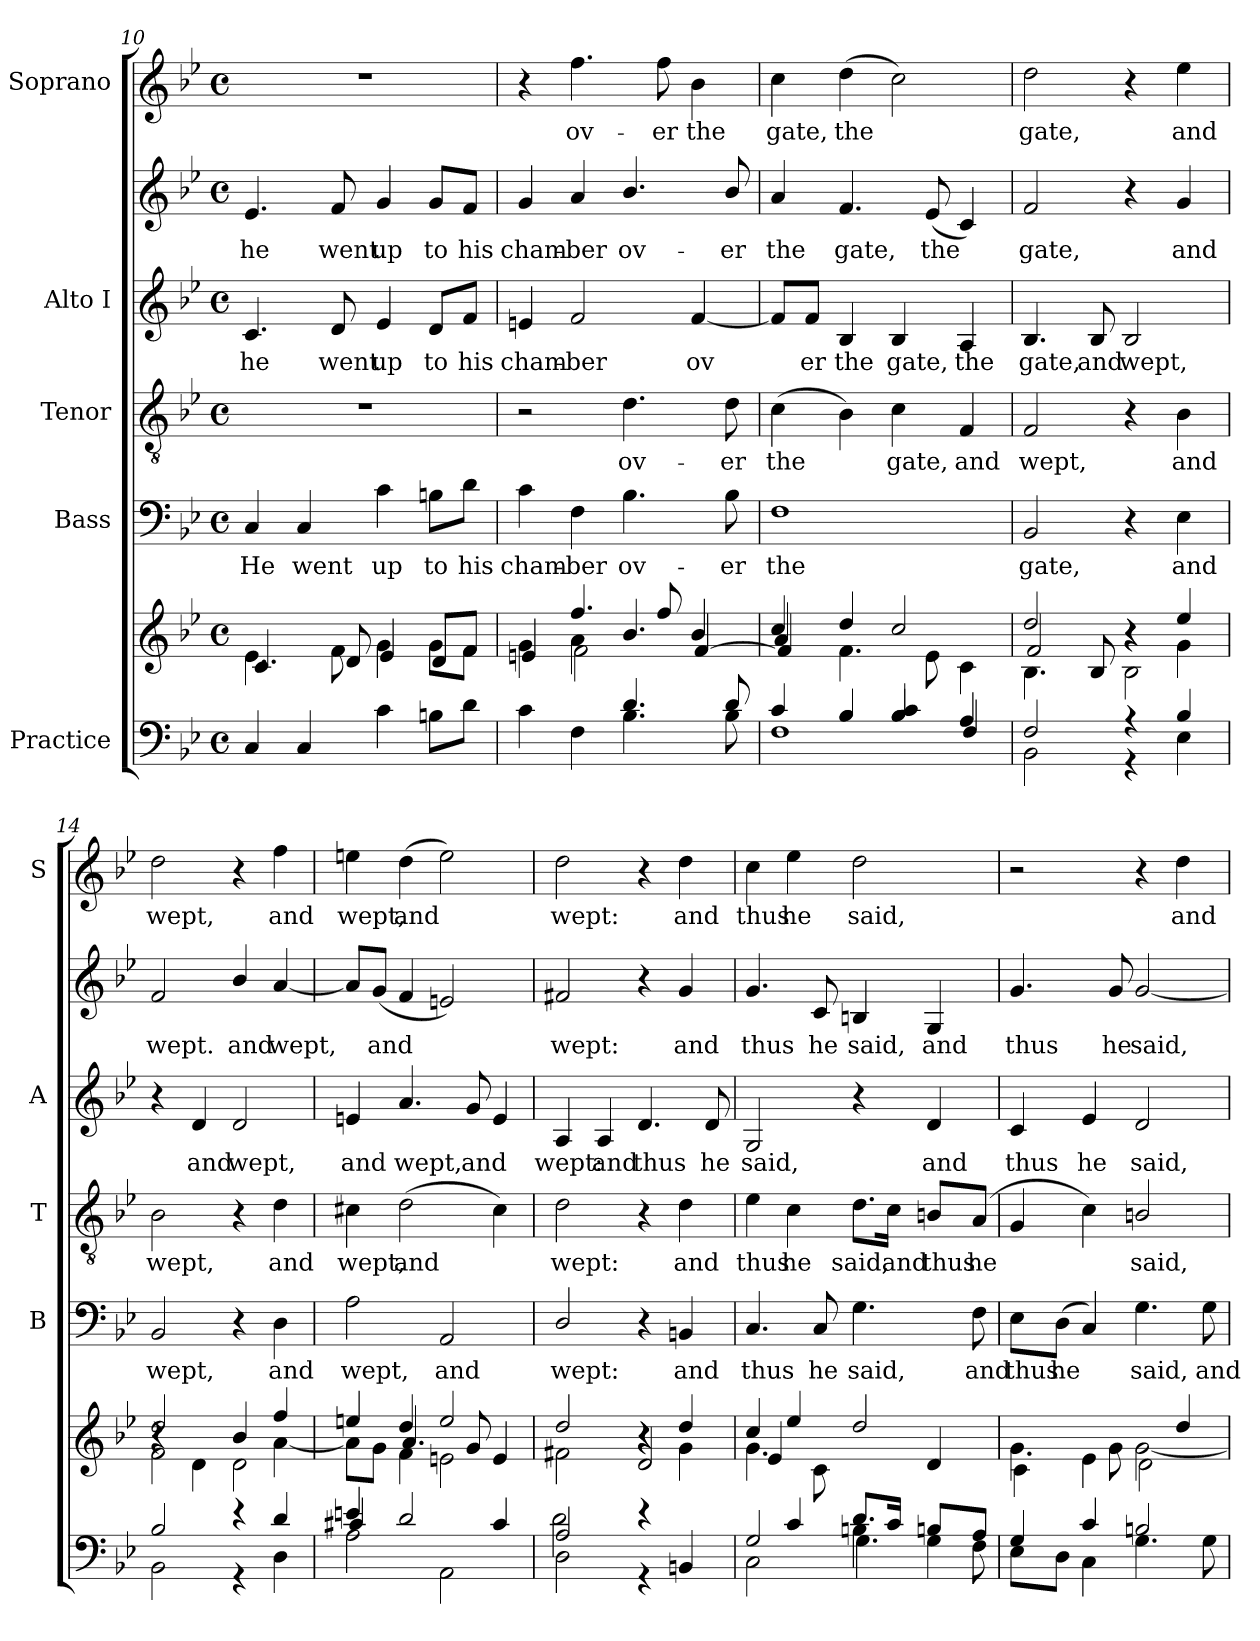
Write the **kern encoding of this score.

**kern	**kern	**kern	**text	**kern	**text	**kern	**text	**kern	**text	**kern	**text
*part5	*part5	*part4	*part4	*part3	*part3	*part2	*part2	*part2	*part2	*part1	*part1
*staff7	*staff6	*staff5	*staff5	*staff4	*staff4	*staff3	*staff3	*staff2	*staff2	*staff1	*staff1
*I"Practice	*	*I"Bass	*	*I"Tenor	*	*I"Alto I	*	*	*	*I"Soprano	*
*	*	*I'B	*	*I'T	*	*I'A	*	*	*	*I'S	*
*clefF4	*clefG2	*clefF4	*	*clefGv2	*	*clefG2	*	*clefG2	*	*clefG2	*
*k[b-e-]	*k[b-e-]	*k[b-e-]	*	*k[b-e-]	*	*k[b-e-]	*	*k[b-e-]	*	*k[b-e-]	*
*B-:	*B-:	*B-:	*	*B-:	*	*B-:	*	*B-:	*	*B-:	*
*M4/4	*M4/4	*M4/4	*	*M4/4	*	*M4/4	*	*M4/4	*	*M4/4	*
*met(c)	*met(c)	*met(c)	*	*met(c)	*	*met(c)	*	*met(c)	*	*met(c)	*
=10	=10	=10	=10	=10	=10	=10	=10	=10	=10	=10	=10
*^	*^	*	*	*	*	*	*	*	*	*	*
*	*	*	*^	*	*	*	*	*	*	*	*	*	*
!	!	!	!	!	!	!LO:LY:b	!	!	!	!LO:LY:b	!	!LO:LY:b	!	!
1ryy	4C/	1ryy	4.e-\	4.c/	4C/	He	1r	.	4.c/	he	4.e-/	he	1r	.
!	!	!	!	!	!	!LO:LY:b	!	!	!	!	!	!	!	!
.	4C/	.	.	.	4C/	went	.	.	.	.	.	.	.	.
!	!	!	!	!	!	!	!	!	!	!LO:LY:b	!	!LO:LY:b	!	!
.	.	.	8f\	8d/	.	.	.	.	8d/	went	8f/	went	.	.
!	!	!	!	!	!	!LO:LY:b	!	!	!	!LO:LY:b	!	!LO:LY:b	!	!
.	4c\	.	4g\	4e-/	4c\	up	.	.	4e-/	up	4g/	up	.	.
!	!	!	!	!	!	!LO:LY:b	!	!	!	!LO:LY:b	!	!LO:LY:b	!	!
.	8Bn\L	.	8g\L	8d/L	8Bn\L	to	.	.	8d/L	to	8g/L	to	.	.
!	!	!	!	!	!	!LO:LY:b	!	!	!	!LO:LY:b	!	!LO:LY:b	!	!
.	8d\J	.	8f\J	8f/J	8d\J	his	.	.	8f/J	his	8f/J	his	.	.
=11	=11	=11	=11	=11	=11	=11	=11	=11	=11	=11	=11	=11	=11	=11
!	!	!	!	!	!	!LO:LY:b	!	!	!	!LO:LY:b	!	!LO:LY:b	!	!
2ryy	4c\	4ryy	4g\	4en/	4c\	cham-	2r	.	4en/	cham-	4g/	cham-	4r	.
!	!	!	!	!	!	!LO:LY:b	!	!	!	!LO:LY:b	!	!LO:LY:b	!	!LO:LY:b
.	4F\	4.ff/	4a\	2f\	4F\	-ber	.	.	2f/	-ber	4a/	-ber	4.ff\	ov-
!	!	!	!	!	!	!LO:LY:b	!	!LO:LY:b	!	!	!	!LO:LY:b	!	!
4.d/	4.B-\	.	4.b-/	.	4.B-\	ov-	4.d\	ov-	.	.	4.b-/	ov-	.	.
!	!	!	!	!	!	!	!	!	!	!	!	!	!	!LO:LY:b
.	.	8ff/	.	.	.	.	.	.	.	.	.	.	8ff\	-er
!	!	!	!	!	!	!	!	!	!	!LO:LY:b	!	!	!	!LO:LY:b
.	.	4b-/	.	[4f/	.	.	.	.	[4f/	ov­	.	.	4b-\	the
!	!	!	!	!	!	!LO:LY:b	!	!LO:LY:b	!	!	!	!LO:LY:b	!	!
8d/	8B-\	.	8b-/yy	.	8B-\	-er	8d\	-er	.	.	8b-/	-er	.	.
!!LO:PB:g=z
=12	=12	=12	=12	=12	=12	=12	=12	=12	=12	=12	=12	=12	=12	=12
*	*^	*	*	*	*	*	*	*	*	*	*	*	*	*
!	!	!	!	!	!	!	!LO:LY:b	!	!LO:LY:b	!	!	!	!LO:LY:b	!	!LO:LY:b
4ryy	4c/	1F	4cc/	4a/	4f/]	1F	the	(>4c\	the	8f/L]	.	4a/	the	4cc\	gate,
!	!	!	!	!	!	!	!	!	!	!	!LO:LY:b	!	!	!	!
.	.	.	.	.	.	.	.	.	.	8f/J	er	.	.	.	.
!	!	!	!	!	!	!	!	!	!	!	!LO:LY:b	!	!LO:LY:b	!	!LO:LY:b
4B-/	4B-/	.	4dd/	4.f\	2.ryy	.	.	4B-\)	.	4B-/	the	4.f/	gate,	(>4dd\	the
!	!	!	!	!	!	!	!	!	!LO:LY:b	!	!LO:LY:b	!	!	!	!
4B-/	4B-/ 4c/	.	2cc/	.	.	.	.	4c\	gate,	4B-/	gate,	.	.	2cc\)	.
!	!	!	!	!	!	!	!	!	!	!	!	!	!LO:LY:b	!	!
.	.	.	.	8e-\	.	.	.	.	.	.	.	(<8e-/	the	.	.
!	!	!	!	!	!	!	!	!	!LO:LY:b	!	!LO:LY:b	!	!	!	!
4A/	4F/	.	.	4c\	.	.	.	4F/	and	4A/	the	4c/)	.	.	.
*	*v	*v	*	*	*	*	*	*	*	*	*	*	*	*	*
=13	=13	=13	=13	=13	=13	=13	=13	=13	=13	=13	=13	=13	=13	=13
!	!	!	!	!	!	!LO:LY:b	!	!LO:LY:b	!	!LO:LY:b	!	!LO:LY:b	!	!LO:LY:b
2F/	2BB-\	2dd/	2f/	4.B-\	2BB-/	gate,	2F/	wept,	4.B-/	gate,	2f/	gate,	2dd\	gate,
!	!	!	!	!	!	!	!	!	!	!LO:LY:b	!	!	!	!
.	.	.	.	8B-/	.	.	.	.	8B-/	and	.	.	.	.
!	!	!	!	!	!	!	!	!	!	!LO:LY:b	!	!	!	!
4r	4r	4r	4r	2B-\	4r	.	4r	.	2B-/	wept,	4r	.	4r	.
!	!	!	!	!	!	!LO:LY:b	!	!LO:LY:b	!	!	!	!LO:LY:b	!	!LO:LY:b
4B-/	4E-\	4ee-/	4g\	.	4E-\	and	4B-\	and	.	.	4g/	and	4ee-\	and
=14	=14	=14	=14	=14	=14	=14	=14	=14	=14	=14	=14	=14	=14	=14
!	!	!	!	!	!	!LO:LY:b	!	!LO:LY:b	!	!	!	!LO:LY:b	!	!LO:LY:b
2B-/	2BB-\	2dd/	2f\	4r	2BB-/	wept,	2B-\	wept,	4r	.	2f/	wept.	2dd\	wept,
!	!	!	!	!	!	!	!	!	!	!LO:LY:b	!	!	!	!
.	.	.	.	4d\	.	.	.	.	4d/	and	.	.	.	.
!	!	!	!	!	!	!	!	!	!	!LO:LY:b	!	!LO:LY:b	!	!
4r	4r	4ryy	4b-/	2d\	4r	.	4r	.	2d/	wept,	4b-/	and	4r	.
!	!	!	!	!	!	!LO:LY:b	!	!LO:LY:b	!	!	!	!LO:LY:b	!	!LO:LY:b
4d/	4D\	4ff/	[<4a\	.	4D\	and	4d\	and	.	.	[4a/	wept,	4ff\	and
=15	=15	=15	=15	=15	=15	=15	=15	=15	=15	=15	=15	=15	=15	=15
*	*^	*	*	*	*	*	*	*	*	*	*	*	*	*
!	!	!	!	!	!	!	!LO:LY:b	!	!LO:LY:b	!	!LO:LY:b	!	!	!	!LO:LY:b
4en/	4c#X/	2A\	4een/	8a\L]	4ryy	2A\	wept,	4c#X\	wept,	4en/	and	8a/L]	.	4een\	wept,
!	!	!	!	!	!	!	!	!	!	!	!	!	!LO:LY:b	!	!
.	.	.	.	8g\J	.	.	.	.	.	.	.	(<8g/J	and	.	.
!	!	!	!	!	!	!	!	!	!LO:LY:b	!	!LO:LY:b	!	!	!	!LO:LY:b
2.ryy	2d/	.	4dd/	4f\	4.a/	.	.	(>2d\	and	4.a/	wept,	4f/	.	(>4dd\	and
!	!	!	!	!	!	!	!LO:LY:b	!	!	!	!	!	!	!	!
.	.	2AA\	2ee/	2en\	.	2AA/	and	.	.	.	.	2en/)	.	2ee\)	.
!	!	!	!	!	!	!	!	!	!	!	!LO:LY:b	!	!	!	!
.	.	.	.	.	8g/	.	.	.	.	8g/	and	.	.	.	.
.	4c#/	.	.	.	4e/	.	.	4c#\)	.	4e/	.	.	.	.	.
=16	=16	=16	=16	=16	=16	=16	=16	=16	=16	=16	=16	=16	=16	=16	=16
!	!	!	!	!	!	!	!LO:LY:b	!	!LO:LY:b	!	!LO:LY:b	!	!LO:LY:b	!	!LO:LY:b
2A/	2d\	2D\	2dd/	2f#X\	2ryy	2D/	wept:	2d\	wept:	4A/	wept:	2f#X/	wept:	2dd\	wept:
!	!	!	!	!	!	!	!	!	!	!	!LO:LY:b	!	!	!	!
.	.	.	.	.	.	.	.	.	.	4A/	and	.	.	.	.
!	!	!	!	!	!	!	!	!	!	!	!LO:LY:b	!	!	!	!
2ryy	4r	4r	4r	4r	2d/	4r	.	4r	.	4.d/	thus	4r	.	4r	.
!	!	!	!	!	!	!	!LO:LY:b	!	!LO:LY:b	!	!	!	!LO:LY:b	!	!LO:LY:b
.	4d\yy	4BBn/	4dd/	4g\	.	4BBn/	and	4d\	and	.	.	4g/	and	4dd\	and
!	!	!	!	!	!	!	!	!	!	!	!LO:LY:b	!	!	!	!
.	.	.	.	.	.	.	.	.	.	8d/	he	.	.	.	.
!!LO:LB:g=z
=17	=17	=17	=17	=17	=17	=17	=17	=17	=17	=17	=17	=17	=17	=17	=17
*	*	*^	*	*	*^	*	*	*	*	*	*	*	*	*	*
!	!	!	!	!	!	!	!	!	!LO:LY:b	!	!LO:LY:b	!	!LO:LY:b	!	!LO:LY:b	!	!LO:LY:b
2ryy	4ryy	2G/	2C\	4cc/	4.g\	4e-/	2.ryy	4.C/	thus	4e-\	thus	2G/	said,	4.g/	thus	4cc\	thus
!	!	!	!	!	!	!	!	!	!	!	!LO:LY:b	!	!	!	!	!	!LO:LY:b
.	4c/	.	.	4ee-/	.	2.ryy	.	.	.	4c\	he	.	.	.	.	4ee-\	he
!	!	!	!	!	!	!	!	!	!LO:LY:b	!	!	!	!	!	!LO:LY:b	!	!
.	.	.	.	.	8c\	.	.	8C/	he	.	.	.	.	8c/	he	.	.
!	!	!	!	!	!	!	!	!	!LO:LY:b	!	!LO:LY:b	!	!	!	!LO:LY:b	!	!LO:LY:b
4Bn\	8.d/L	4ryy	4.G\	2dd/	2ryy	.	.	4.G\	said,	8.d\L	said,	4r	.	4Bn/	said,	2dd\	said,
!	!	!	!	!	!	!	!	!	!	!	!LO:LY:b	!	!	!	!	!	!
.	16c/Jk	.	.	.	.	.	.	.	.	16c\Jk	and	.	.	.	.	.	.
!	!	!	!	!	!	!	!	!	!	!	!LO:LY:b	!	!LO:LY:b	!	!LO:LY:b	!	!
4G\	8Bn/L	4ryy	.	.	.	.	4d/	.	.	8Bn/L	thus	4d/	and	4G/	and	.	.
!	!	!	!	!	!	!	!	!	!LO:LY:b	!	!LO:LY:b	!	!	!	!	!	!
.	8A/J	.	8F\	.	.	.	.	8F\	and	(<8A/J	he	.	.	.	.	.	.
*	*	*	*	*	*	*v	*v	*	*	*	*	*	*	*	*	*	*
=18	=18	=18	=18	=18	=18	=18	=18	=18	=18	=18	=18	=18	=18	=18	=18	=18
!	!	!	!	!	!	!	!	!LO:LY:b	!	!	!	!LO:LY:b	!	!LO:LY:b	!	!
*	*v	*v	*v	*	*	*	*	*	*	*	*	*	*	*	*	*
4G/	8E-\L	2ryy	4.g\	4c\	8E-\L	thus	4G/	.	4c/	thus	4.g/	thus	2r	.
!	!	!	!	!	!	!LO:LY:b	!	!	!	!	!	!	!	!
.	8D\J	.	.	.	(<8D\J	he	.	.	.	.	.	.	.	.
!	!	!	!	!	!	!	!	!	!	!LO:LY:b	!	!	!	!
4c/	4C\	.	.	4e-\	4C/)	.	4c\)	.	4e-/	he	.	.	.	.
!	!	!	!	!	!	!	!	!	!	!	!	!LO:LY:b	!	!
.	.	.	8g\	.	.	.	.	.	.	.	8g/	he	.	.
!	!	!	!	!	!	!LO:LY:b	!	!LO:LY:b	!	!LO:LY:b	!	!LO:LY:b	!	!
2Bn/	4.G\	4ryy	[<2g\	2d\	4.G\	said,	2Bn/	said,	2d/	said,	[2g/	said,	4r	.
!	!	!	!	!	!	!	!	!	!	!	!	!	!	!LO:LY:b
.	.	4dd/	.	.	.	.	.	.	.	.	.	.	4dd\	and
!	!	!	!	!	!	!LO:LY:b	!	!	!	!	!	!	!	!
.	8G\	.	.	.	8G\	and	.	.	.	.	.	.	.	.
*v	*v	*	*	*	*	*	*	*	*	*	*	*	*	*
*	*v	*v	*v	*	*	*	*	*	*	*	*	*	*
=	=	=	=	=	=	=	=	=	=	=	=
*-	*-	*-	*-	*-	*-	*-	*-	*-	*-	*-	*-
